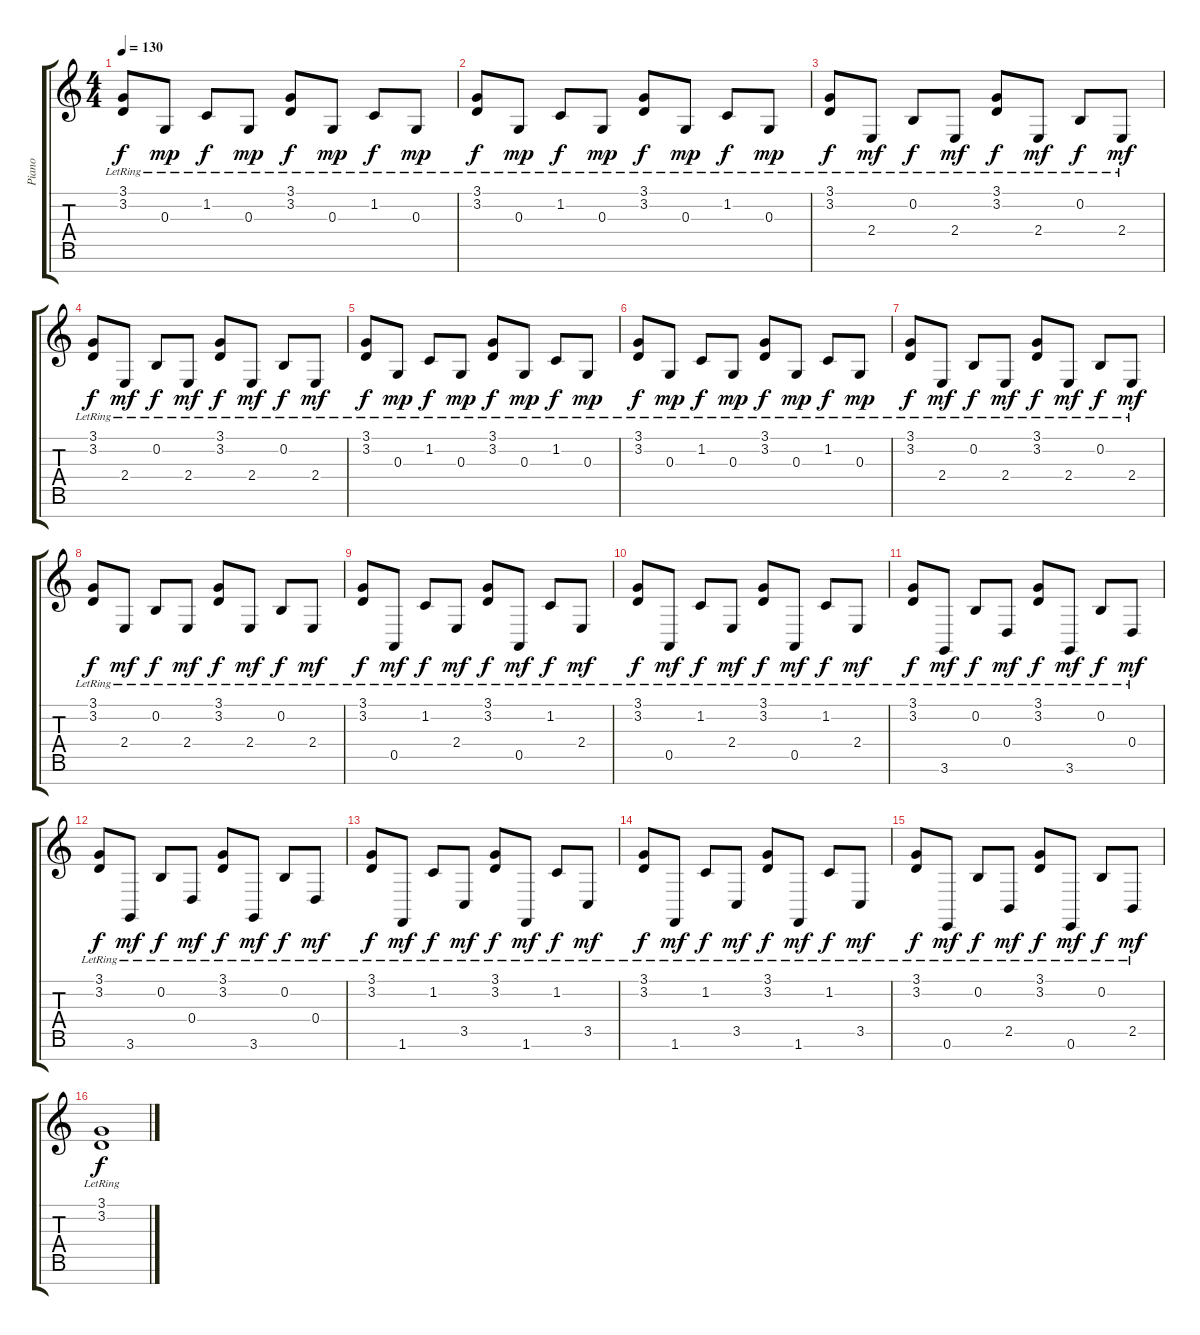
\track ("Piano" "Piano") {instrument acousticgrandpiano}
\staff {score tabs}
\tuning (E4 B3 G3 D3 A2 E2 B1) {hide}
\ts (4 4)
\tempo 130
\clef g2
\ks c
(3.1{lr} 3.2{lr}).8{dy f} 0.3{lr}.8{dy mp} 1.2{lr}.8{dy f} 0.3{lr}.8{dy mp} (3.1{lr} 3.2{lr}).8{dy f} 0.3{lr}.8{dy mp} 1.2{lr}.8{dy f} 0.3{lr}.8{dy mp} |
(3.1{lr} 3.2{lr}).8{dy f} 0.3{lr}.8{dy mp} 1.2{lr}.8{dy f} 0.3{lr}.8{dy mp} (3.1{lr} 3.2{lr}).8{dy f} 0.3{lr}.8{dy mp} 1.2{lr}.8{dy f} 0.3{lr}.8{dy mp} |
(3.1{lr} 3.2{lr}).8{dy f} 2.4{lr}.8{dy mf} 0.2{lr}.8{dy f} 2.4{lr}.8{dy mf} (3.1{lr} 3.2{lr}).8{dy f} 2.4{lr}.8{dy mf} 0.2{lr}.8{dy f} 2.4{lr}.8{dy mf} |
(3.1{lr} 3.2{lr}).8{dy f} 2.4{lr}.8{dy mf} 0.2{lr}.8{dy f} 2.4{lr}.8{dy mf} (3.1{lr} 3.2{lr}).8{dy f} 2.4{lr}.8{dy mf} 0.2{lr}.8{dy f} 2.4{lr}.8{dy mf} |
(3.1{lr} 3.2{lr}).8{dy f} 0.3{lr}.8{dy mp} 1.2{lr}.8{dy f} 0.3{lr}.8{dy mp} (3.1{lr} 3.2{lr}).8{dy f} 0.3{lr}.8{dy mp} 1.2{lr}.8{dy f} 0.3{lr}.8{dy mp} |
(3.1{lr} 3.2{lr}).8{dy f} 0.3{lr}.8{dy mp} 1.2{lr}.8{dy f} 0.3{lr}.8{dy mp} (3.1{lr} 3.2{lr}).8{dy f} 0.3{lr}.8{dy mp} 1.2{lr}.8{dy f} 0.3{lr}.8{dy mp} |
(3.1{lr} 3.2{lr}).8{dy f} 2.4{lr}.8{dy mf} 0.2{lr}.8{dy f} 2.4{lr}.8{dy mf} (3.1{lr} 3.2{lr}).8{dy f} 2.4{lr}.8{dy mf} 0.2{lr}.8{dy f} 2.4{lr}.8{dy mf} |
(3.1{lr} 3.2{lr}).8{dy f} 2.4{lr}.8{dy mf} 0.2{lr}.8{dy f} 2.4{lr}.8{dy mf} (3.1{lr} 3.2{lr}).8{dy f} 2.4{lr}.8{dy mf} 0.2{lr}.8{dy f} 2.4{lr}.8{dy mf} |
(3.1{lr} 3.2{lr}).8{dy f} 0.5{lr}.8{dy mf} 1.2{lr}.8{dy f} 2.4{lr}.8{dy mf} (3.1{lr} 3.2{lr}).8{dy f} 0.5{lr}.8{dy mf} 1.2{lr}.8{dy f} 2.4{lr}.8{dy mf} |
(3.1{lr} 3.2{lr}).8{dy f} 0.5{lr}.8{dy mf} 1.2{lr}.8{dy f} 2.4{lr}.8{dy mf} (3.1{lr} 3.2{lr}).8{dy f} 0.5{lr}.8{dy mf} 1.2{lr}.8{dy f} 2.4{lr}.8{dy mf} |
(3.1{lr} 3.2{lr}).8{dy f} 3.6{lr}.8{dy mf} 0.2{lr}.8{dy f} 0.4{lr}.8{dy mf} (3.1{lr} 3.2{lr}).8{dy f} 3.6{lr}.8{dy mf} 0.2{lr}.8{dy f} 0.4{lr}.8{dy mf} |
(3.1{lr} 3.2{lr}).8{dy f} 3.6{lr}.8{dy mf} 0.2{lr}.8{dy f} 0.4{lr}.8{dy mf} (3.1{lr} 3.2{lr}).8{dy f} 3.6{lr}.8{dy mf} 0.2{lr}.8{dy f} 0.4{lr}.8{dy mf} |
(3.1{lr} 3.2{lr}).8{dy f} 1.6{lr}.8{dy mf} 1.2{lr}.8{dy f} 3.5{lr}.8{dy mf} (3.1{lr} 3.2{lr}).8{dy f} 1.6{lr}.8{dy mf} 1.2{lr}.8{dy f} 3.5{lr}.8{dy mf} |
(3.1{lr} 3.2{lr}).8{dy f} 1.6{lr}.8{dy mf} 1.2{lr}.8{dy f} 3.5{lr}.8{dy mf} (3.1{lr} 3.2{lr}).8{dy f} 1.6{lr}.8{dy mf} 1.2{lr}.8{dy f} 3.5{lr}.8{dy mf} |
(3.1{lr} 3.2{lr}).8{dy f} 0.6{lr}.8{dy mf} 0.2{lr}.8{dy f} 2.5{lr}.8{dy mf} (3.1{lr} 3.2{lr}).8{dy f} 0.6{lr}.8{dy mf} 0.2{lr}.8{dy f} 2.5{lr}.8{dy mf} |
(3.1{lr} 3.2{lr}).1{dy f}
